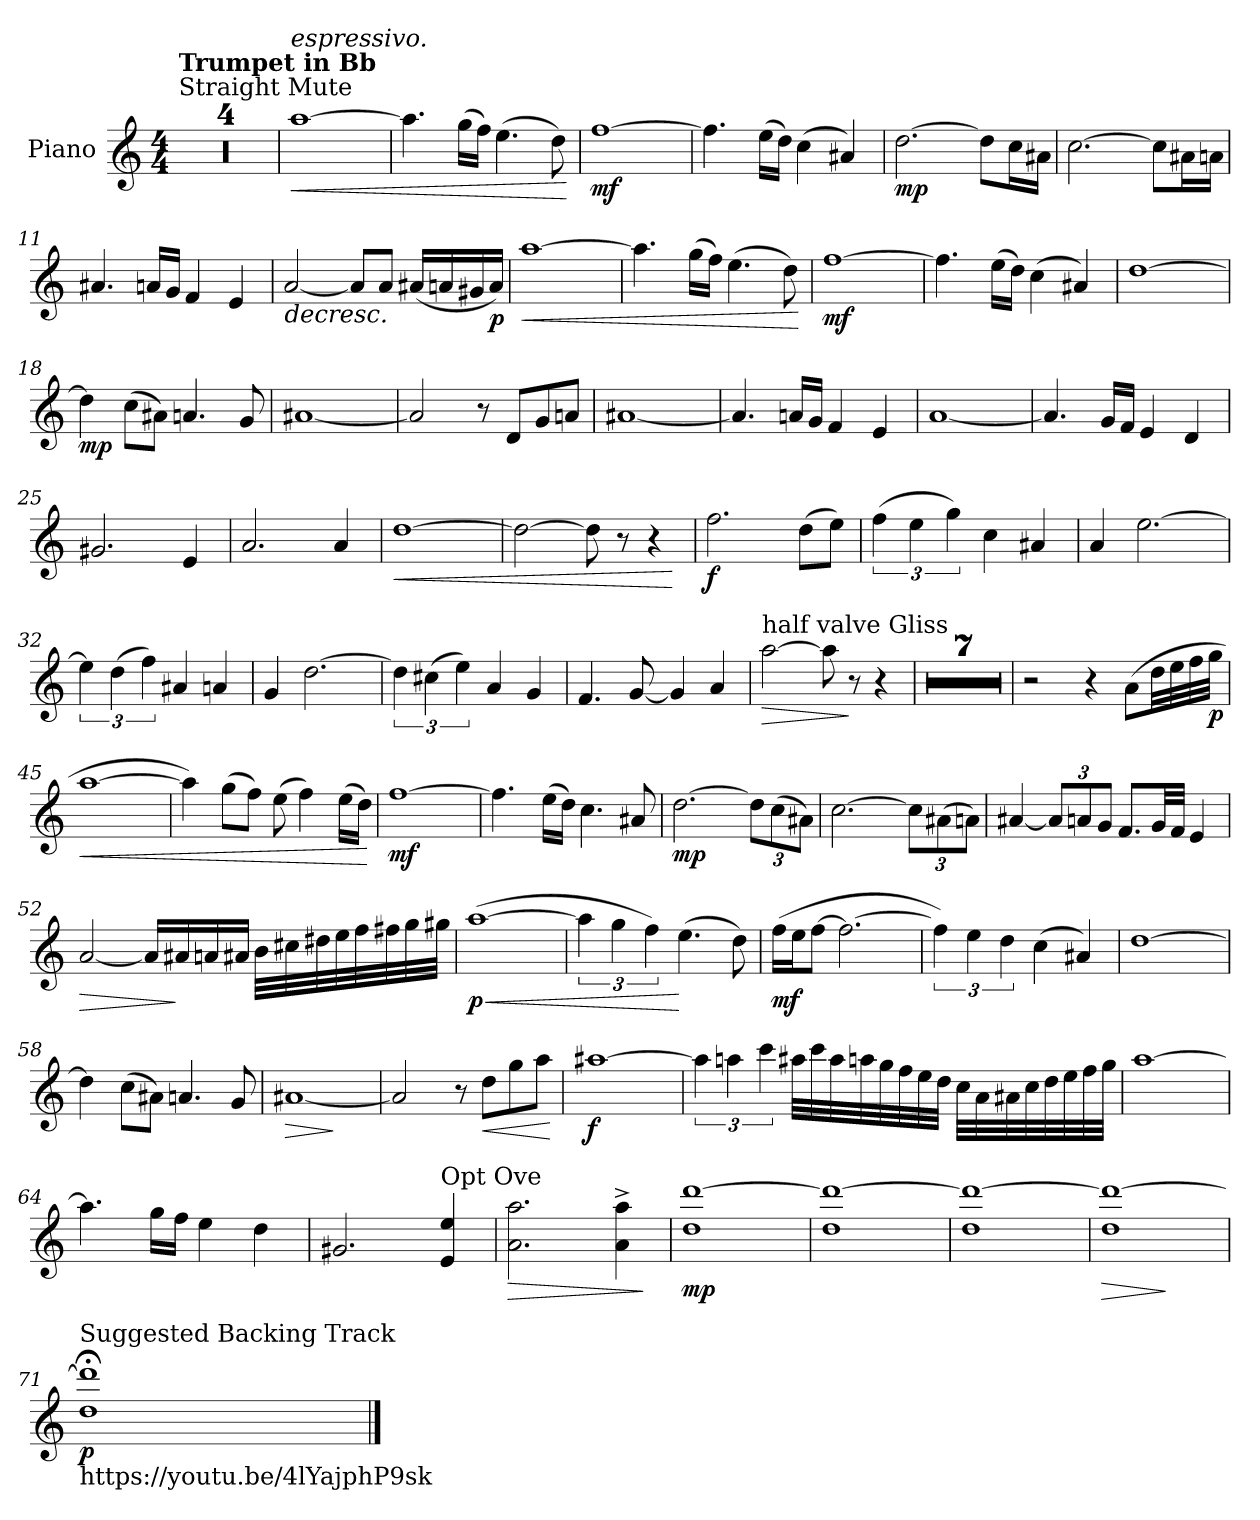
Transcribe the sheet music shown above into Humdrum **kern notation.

**kern	**dynam
*part1	*part1
*staff1	*staff1
*I"Piano	*
*I'Pno.	*
*clefG2	*
*k[]	*
*M4/4	*
=1	=1
!LO:TX:a:t=Straight Mute	!
!LO:TX:a:B:t=Trumpet in Bb	!
1r	.
=2	=2
1r	.
=3	=3
1r	.
=4	=4
1r	.
=5	=5
!LO:TX:a:i:t=espressivo.	!
!	!LO:HP:b
[1aa	<
=6	=6
4.aa\]	.
(16gg\LL	.
16ff\JJ)	.
(4.ee\	.
8dd\)	.
.	[
=7	=7
!	!LO:DY:b
[1ff	mf
=8	=8
4.ff\]	.
(16ee\LL	.
16dd\JJ)	.
(4cc\	.
4a#X/)	.
=9	=9
!	!LO:DY:b
[2.dd\	mp
8dd\L]	.
16cc\L	.
16a#X\JJ	.
=10	=10
[2.cc\	.
8cc\L]	.
16a#X\L	.
16an\JJ	.
=11	=11
4.a#X/	.
16an/LL	.
16g/JJ	.
4f/	.
4e/	.
!!LO:LB:g=z
=12	=12
!	!LO:HP:b
[2a/	>
8a/L]	.
8a/J	.
(16a#X/LL	.
16an/	.
16g#X/	.
!	!LO:DY:b
16a/JJ)	p
.	]
=13	=13
!	!LO:HP:b
[1aa	<
=14	=14
4.aa\]	.
(16gg\LL	.
16ff\JJ)	.
(4.ee\	.
8dd\)	.
.	[
=15	=15
!	!LO:DY:b
[1ff	mf
=16	=16
4.ff\]	.
(16ee\LL	.
16dd\JJ)	.
(4cc\	.
4a#X/)	.
=17	=17
[1dd	.
=18	=18
!	!LO:DY:b
4dd\]	mp
(8cc\L	.
8a#X\J)	.
4.an/	.
8g/	.
=19	=19
[1a#X	.
!!LO:LB:g=z
=20	=20
2a#/]	.
8r	.
8d/L	.
8g/	.
8an/J	.
=21	=21
[1a#X	.
=22	=22
4.a#/]	.
16an/LL	.
16g/JJ	.
4f/	.
4e/	.
=23	=23
[1a	.
=24	=24
4.a/]	.
16g/LL	.
16f/JJ	.
4e/	.
4d/	.
=25	=25
2.g#X/	.
4e/	.
=26	=26
2.a/	.
4a/	.
=27	=27
!	!LO:HP:b
[1dd	<
=28	=28
2dd\_	.
8dd\]	.
8r	.
4r	.
.	[
=29	=29
!	!LO:DY:b
2.ff\	f
(8dd\L	.
8ee\J)	.
!!LO:LB:g=z
=30	=30
(6ff\	.
6ee\	.
6gg\)	.
4cc\	.
4a#X/	.
=31	=31
4a/	.
[2.ee\	.
=32	=32
6ee\]	.
(6dd\	.
6ff\)	.
4a#X/	.
4an/	.
=33	=33
4g/	.
[2.dd\	.
=34	=34
6dd\]	.
(6cc#X\	.
6ee\)	.
4a/	.
4g/	.
=35	=35
4.f/	.
[8g/	.
4g/]	.
4a/	.
=36	=36
!LO:TX:a:t=half valve Gliss	!
!	!LO:HP:b
[2aa\	>
8aa\]	.
8r	]
4r	.
=37	=37
1r	.
=38	=38
1r	.
=39	=39
1r	.
=40	=40
1r	.
=41	=41
1r	.
=42	=42
1r	.
=43	=43
1r	.
!!LO:LB:g=z
=44	=44
2r	.
4r	.
(8a\L	.
32dd\LL	.
32ee\	.
32ff\	.
!	!LO:DY:b
32gg\JJJ	p
=45	=45
!	!LO:HP:b
[1aa	<
=46	=46
4aa\])	.
(8gg\L	.
8ff\J)	.
(8ee\	.
4ff\)	.
(16ee\LL	.
16dd\JJ)	.
.	[
=47	=47
!	!LO:DY:b
[1ff	mf
=48	=48
4.ff\]	.
(16ee\LL	.
16dd\JJ)	.
4.cc\	.
8a#X/	.
=49	=49
!	!LO:DY:b
[2.dd\	mp
*Xbrackettup	*
12dd\L]	.
(12cc\	.
12a#X\J)	.
=50	=50
[2.cc\	.
12cc\L]	.
(12a#X\	.
12an\J)	.
!!LO:LB:g=z
=51	=51
[4a#X/	.
12a#/L]	.
12an/	.
12g/J	.
8.f/L	.
32g/LL	.
32f/JJJ	.
4e/	.
=52	=52
!	!LO:HP:b
[2a/	>
16a/LL]	.
16a#X/	]
16an/	.
16a#X/JJ	.
32b\LLL	.
32cc#X\	.
32dd#X\	.
32ee\	.
32ff\	.
32ff#X\	.
32gg\	.
32gg#X\JJJ	.
=53	=53
!	!LO:HP:b
!	!LO:DY:n=1:b
([1aa	< p
=54	=54
*brackettup	*
6aa\]	.
6gg\	.
6ff\)	.
(4.ee\	[
8dd\)	.
=55	=55
!	!LO:DY:b
(16ff\LL	mf
16ee\J	.
[8ff\J	.
2.ff\_	.
!!LO:LB:g=z
=56	=56
6ff\])	.
6ee\	.
6dd\	.
(4cc\	.
4a#X/)	.
=57	=57
[1dd	.
=58	=58
4dd\]	.
(8cc\L	.
8a#X\J)	.
4.an/	.
8g/	.
=59	=59
!	!LO:HP:b
[1a#X	>
.	]
=60	=60
2a#/]	.
8r	.
!	!LO:HP:b
8dd\L	<
8gg\	.
8aa\J	.
.	[
=61	=61
!	!LO:DY:b
[1aa#X	f
!!LO:LB:g=z
=62	=62
6aa#\]	.
6aan\	.
6ccc\	.
32aa#X\LLL	.
32ccc\	.
32aa#\	.
32aan\	.
32gg\	.
32ff\	.
32ee\	.
32dd\JJJ	.
32cc\LLL	.
32a\	.
32a#X\	.
32cc\	.
32dd\	.
32ee\	.
32ff\	.
32gg\JJJ	.
=63	=63
[1aa	.
=64	=64
4.aa\]	.
16gg\LL	.
16ff\JJ	.
4ee\	.
4dd\	.
=65	=65
2.g#X/	.
!LO:TX:a:t=Opt Ove	!
4e/ 4ee/	.
=66	=66
!	!LO:HP:b
2.a\ 2.aa\	>
4a\^ 4aa\^	.
.	]
=67	=67
!	!LO:DY:b
1dd [1ddd	mp
=68	=68
1dd 1ddd_	.
!!LO:LB:g=z
=69	=69
1dd 1ddd_	.
=70	=70
!	!LO:HP:b
1dd 1ddd_	>
.	]
=71	=71
!LO:TX:a:t=Suggested Backing Track	!
!LO:TX:b:t=https&colon;//youtu.be/4lYajphP9sk	!
!	!LO:DY:b
1dd;< 1ddd];<	p
==	==
*-	*-
